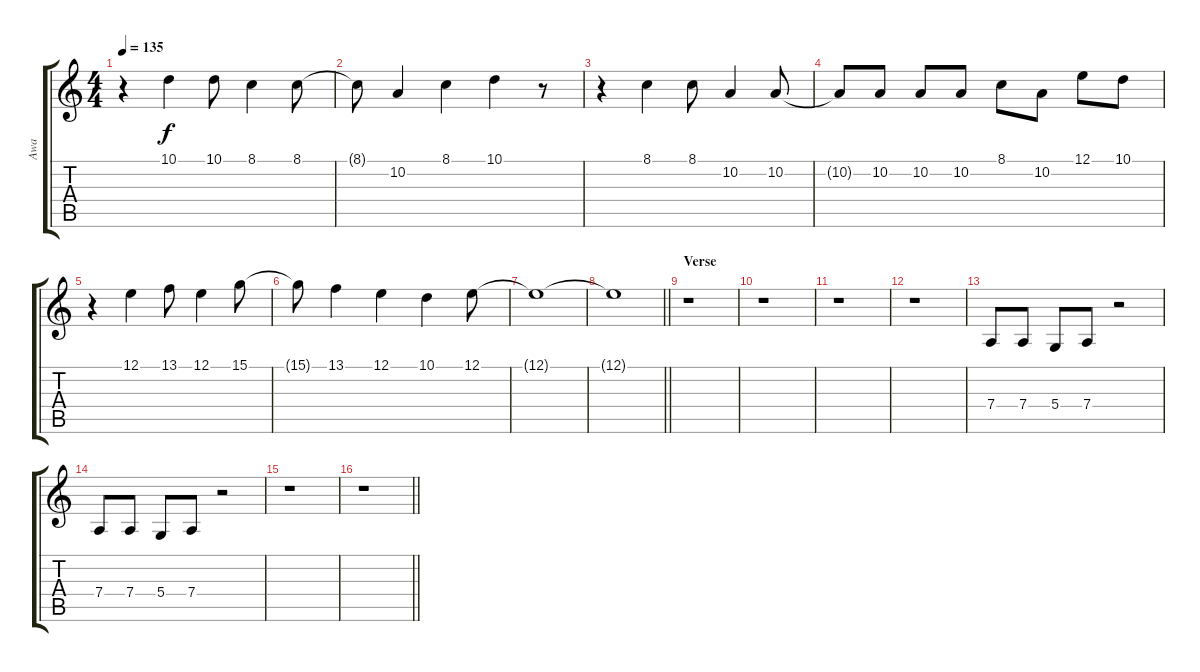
\track ("Awa" "Awa") {instrument choiraahs}
\staff {score tabs}
\tuning (E4 B3 G3 D3 A2 E2) {hide}
\ts (4 4)
\tempo 135
\clef g2
\ks c
r.4{dy f volume 7 instrument choiraahs} 10.1.4 10.1.8 8.1.4 8.1.8 |
8.1{t}.8 10.2.4 8.1.4 10.1.4 r.8 |
r.4 8.1.4 8.1.8 10.2.4 10.2.8 |
10.2{t}.8 10.2.8 10.2.8 10.2.8 8.1.8 10.2.8 12.1.8 10.1.8 |
r.4 12.1.4 13.1.8 12.1.4 15.1.8 |
15.1{t}.8 13.1.4 12.1.4 10.1.4 12.1.8 |
12.1{t}.1 |
\barLineRight lightlight
12.1{t}.1 |
\section ("" "Verse")
r.1 |
r.1 |
r.1 |
r.1 |
7.4.8{volume 12 instrument electricgrandpiano} 7.4.8 5.4.8 7.4.8 r.2 |
7.4.8 7.4.8 5.4.8 7.4.8 r.2 |
r.1 |
\barLineRight lightlight
r.1
